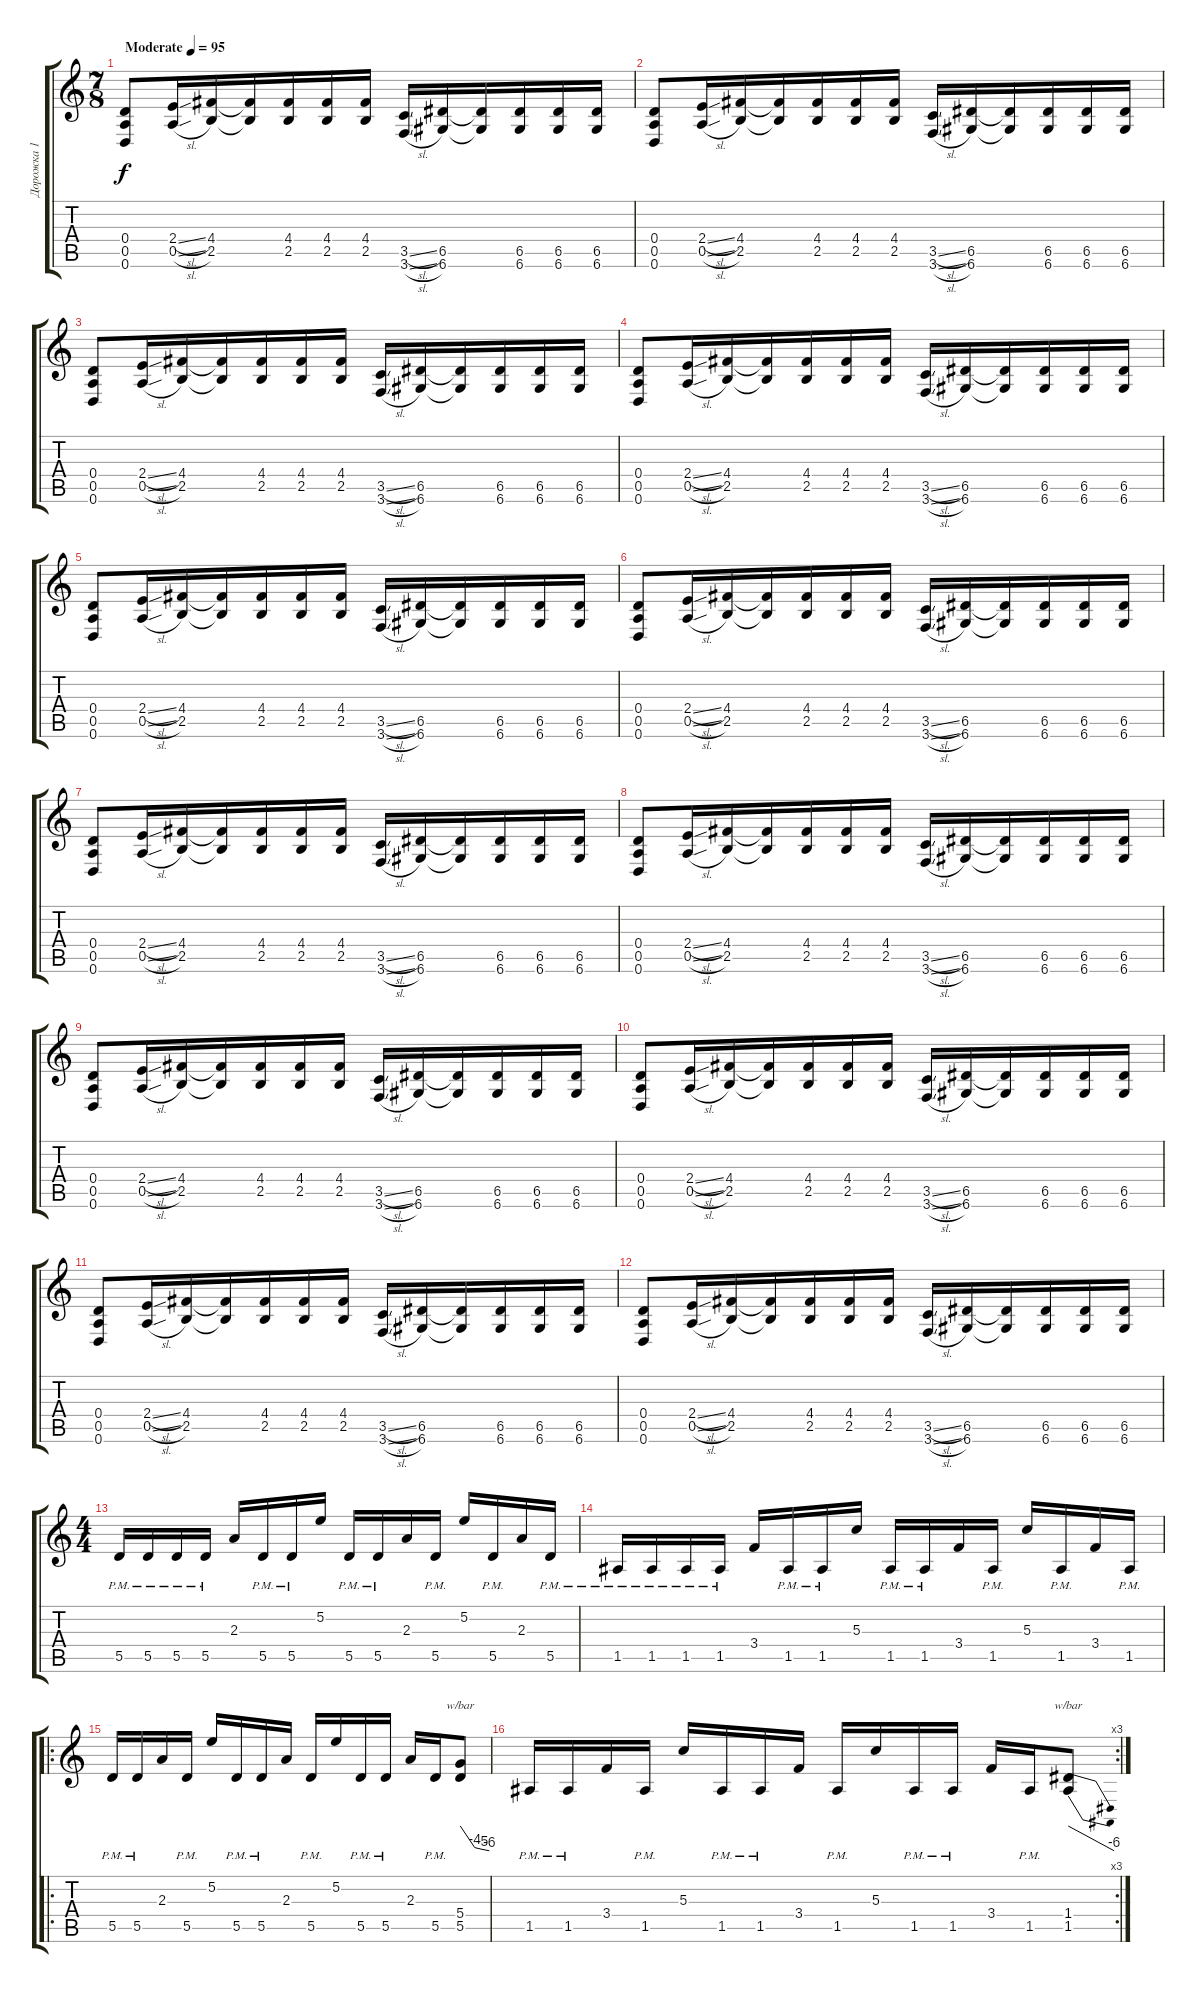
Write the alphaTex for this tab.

\track ("Дорожка 1" "Дорожка 1") {instrument overdrivenguitar}
\staff {score tabs}
\tuning (E4 B3 G3 D3 A2 D2) {hide}
\ts (7 8)
\tempo (95 "Moderate")
\clef g2
\ks c
(0.4 0.5 0.6).8{dy f instrument overdrivenguitar} (2.4{sl} 0.5{sl}).16 (4.4 2.5).16 (4.4{t} 2.5{t}).16 (4.4 2.5).16 (4.4 2.5).16 (4.4 2.5).16 (3.5{sl} 3.6{sl}).16 (6.5 6.6).16 (6.5{t} 6.6{t}).16 (6.5 6.6).16 (6.5 6.6).16 (6.5 6.6).16 |
(0.4 0.5 0.6).8 (2.4{sl} 0.5{sl}).16 (4.4 2.5).16 (4.4{t} 2.5{t}).16 (4.4 2.5).16 (4.4 2.5).16 (4.4 2.5).16 (3.5{sl} 3.6{sl}).16 (6.5 6.6).16 (6.5{t} 6.6{t}).16 (6.5 6.6).16 (6.5 6.6).16 (6.5 6.6).16 |
(0.4 0.5 0.6).8 (2.4{sl} 0.5{sl}).16 (4.4 2.5).16 (4.4{t} 2.5{t}).16 (4.4 2.5).16 (4.4 2.5).16 (4.4 2.5).16 (3.5{sl} 3.6{sl}).16 (6.5 6.6).16 (6.5{t} 6.6{t}).16 (6.5 6.6).16 (6.5 6.6).16 (6.5 6.6).16 |
(0.4 0.5 0.6).8 (2.4{sl} 0.5{sl}).16 (4.4 2.5).16 (4.4{t} 2.5{t}).16 (4.4 2.5).16 (4.4 2.5).16 (4.4 2.5).16 (3.5{sl} 3.6{sl}).16 (6.5 6.6).16 (6.5{t} 6.6{t}).16 (6.5 6.6).16 (6.5 6.6).16 (6.5 6.6).16 |
(0.4 0.5 0.6).8 (2.4{sl} 0.5{sl}).16 (4.4 2.5).16 (4.4{t} 2.5{t}).16 (4.4 2.5).16 (4.4 2.5).16 (4.4 2.5).16 (3.5{sl} 3.6{sl}).16 (6.5 6.6).16 (6.5{t} 6.6{t}).16 (6.5 6.6).16 (6.5 6.6).16 (6.5 6.6).16 |
(0.4 0.5 0.6).8 (2.4{sl} 0.5{sl}).16 (4.4 2.5).16 (4.4{t} 2.5{t}).16 (4.4 2.5).16 (4.4 2.5).16 (4.4 2.5).16 (3.5{sl} 3.6{sl}).16 (6.5 6.6).16 (6.5{t} 6.6{t}).16 (6.5 6.6).16 (6.5 6.6).16 (6.5 6.6).16 |
(0.4 0.5 0.6).8 (2.4{sl} 0.5{sl}).16 (4.4 2.5).16 (4.4{t} 2.5{t}).16 (4.4 2.5).16 (4.4 2.5).16 (4.4 2.5).16 (3.5{sl} 3.6{sl}).16 (6.5 6.6).16 (6.5{t} 6.6{t}).16 (6.5 6.6).16 (6.5 6.6).16 (6.5 6.6).16 |
(0.4 0.5 0.6).8 (2.4{sl} 0.5{sl}).16 (4.4 2.5).16 (4.4{t} 2.5{t}).16 (4.4 2.5).16 (4.4 2.5).16 (4.4 2.5).16 (3.5{sl} 3.6{sl}).16 (6.5 6.6).16 (6.5{t} 6.6{t}).16 (6.5 6.6).16 (6.5 6.6).16 (6.5 6.6).16 |
(0.4 0.5 0.6).8 (2.4{sl} 0.5{sl}).16 (4.4 2.5).16 (4.4{t} 2.5{t}).16 (4.4 2.5).16 (4.4 2.5).16 (4.4 2.5).16 (3.5{sl} 3.6{sl}).16 (6.5 6.6).16 (6.5{t} 6.6{t}).16 (6.5 6.6).16 (6.5 6.6).16 (6.5 6.6).16 |
(0.4 0.5 0.6).8 (2.4{sl} 0.5{sl}).16 (4.4 2.5).16 (4.4{t} 2.5{t}).16 (4.4 2.5).16 (4.4 2.5).16 (4.4 2.5).16 (3.5{sl} 3.6{sl}).16 (6.5 6.6).16 (6.5{t} 6.6{t}).16 (6.5 6.6).16 (6.5 6.6).16 (6.5 6.6).16 |
(0.4 0.5 0.6).8 (2.4{sl} 0.5{sl}).16 (4.4 2.5).16 (4.4{t} 2.5{t}).16 (4.4 2.5).16 (4.4 2.5).16 (4.4 2.5).16 (3.5{sl} 3.6{sl}).16 (6.5 6.6).16 (6.5{t} 6.6{t}).16 (6.5 6.6).16 (6.5 6.6).16 (6.5 6.6).16 |
(0.4 0.5 0.6).8 (2.4{sl} 0.5{sl}).16 (4.4 2.5).16 (4.4{t} 2.5{t}).16 (4.4 2.5).16 (4.4 2.5).16 (4.4 2.5).16 (3.5{sl} 3.6{sl}).16 (6.5 6.6).16 (6.5{t} 6.6{t}).16 (6.5 6.6).16 (6.5 6.6).16 (6.5 6.6).16 |
\ts (4 4)
5.5{pm}.16 5.5{pm}.16 5.5{pm}.16 5.5{pm}.16 2.3.16 5.5{pm}.16 5.5{pm}.16 5.2.16 5.5{pm}.16 5.5{pm}.16 2.3.16 5.5{pm}.16 5.2.16 5.5{pm}.16 2.3.16 5.5{pm}.16 |
1.5{pm}.16 1.5{pm}.16 1.5{pm}.16 1.5{pm}.16 3.4.16 1.5{pm}.16 1.5{pm}.16 5.3.16 1.5{pm}.16 1.5{pm}.16 3.4.16 1.5{pm}.16 5.3.16 1.5{pm}.16 3.4.16 1.5{pm}.16 |
\ro
5.5{pm}.16 5.5{pm}.16 2.3.16 5.5{pm}.16 5.2.16 5.5{pm}.16 5.5{pm}.16 2.3.16 5.5{pm}.16 5.2.16 5.5{pm}.16 5.5{pm}.16 2.3.16 5.5{pm}.16 (5.4 5.5).8{tbe (custom default 0 0 30 -16 45 -20 60 -24)} |
\rc 3
1.5{pm}.16 1.5{pm}.16 3.4.16 1.5{pm}.16 5.3.16 1.5{pm}.16 1.5{pm}.16 3.4.16 1.5{pm}.16 5.3.16 1.5{pm}.16 1.5{pm}.16 3.4.16 1.5{pm}.16 (1.4 1.5).8{tbe (dive default 0 0 60 -24)}
